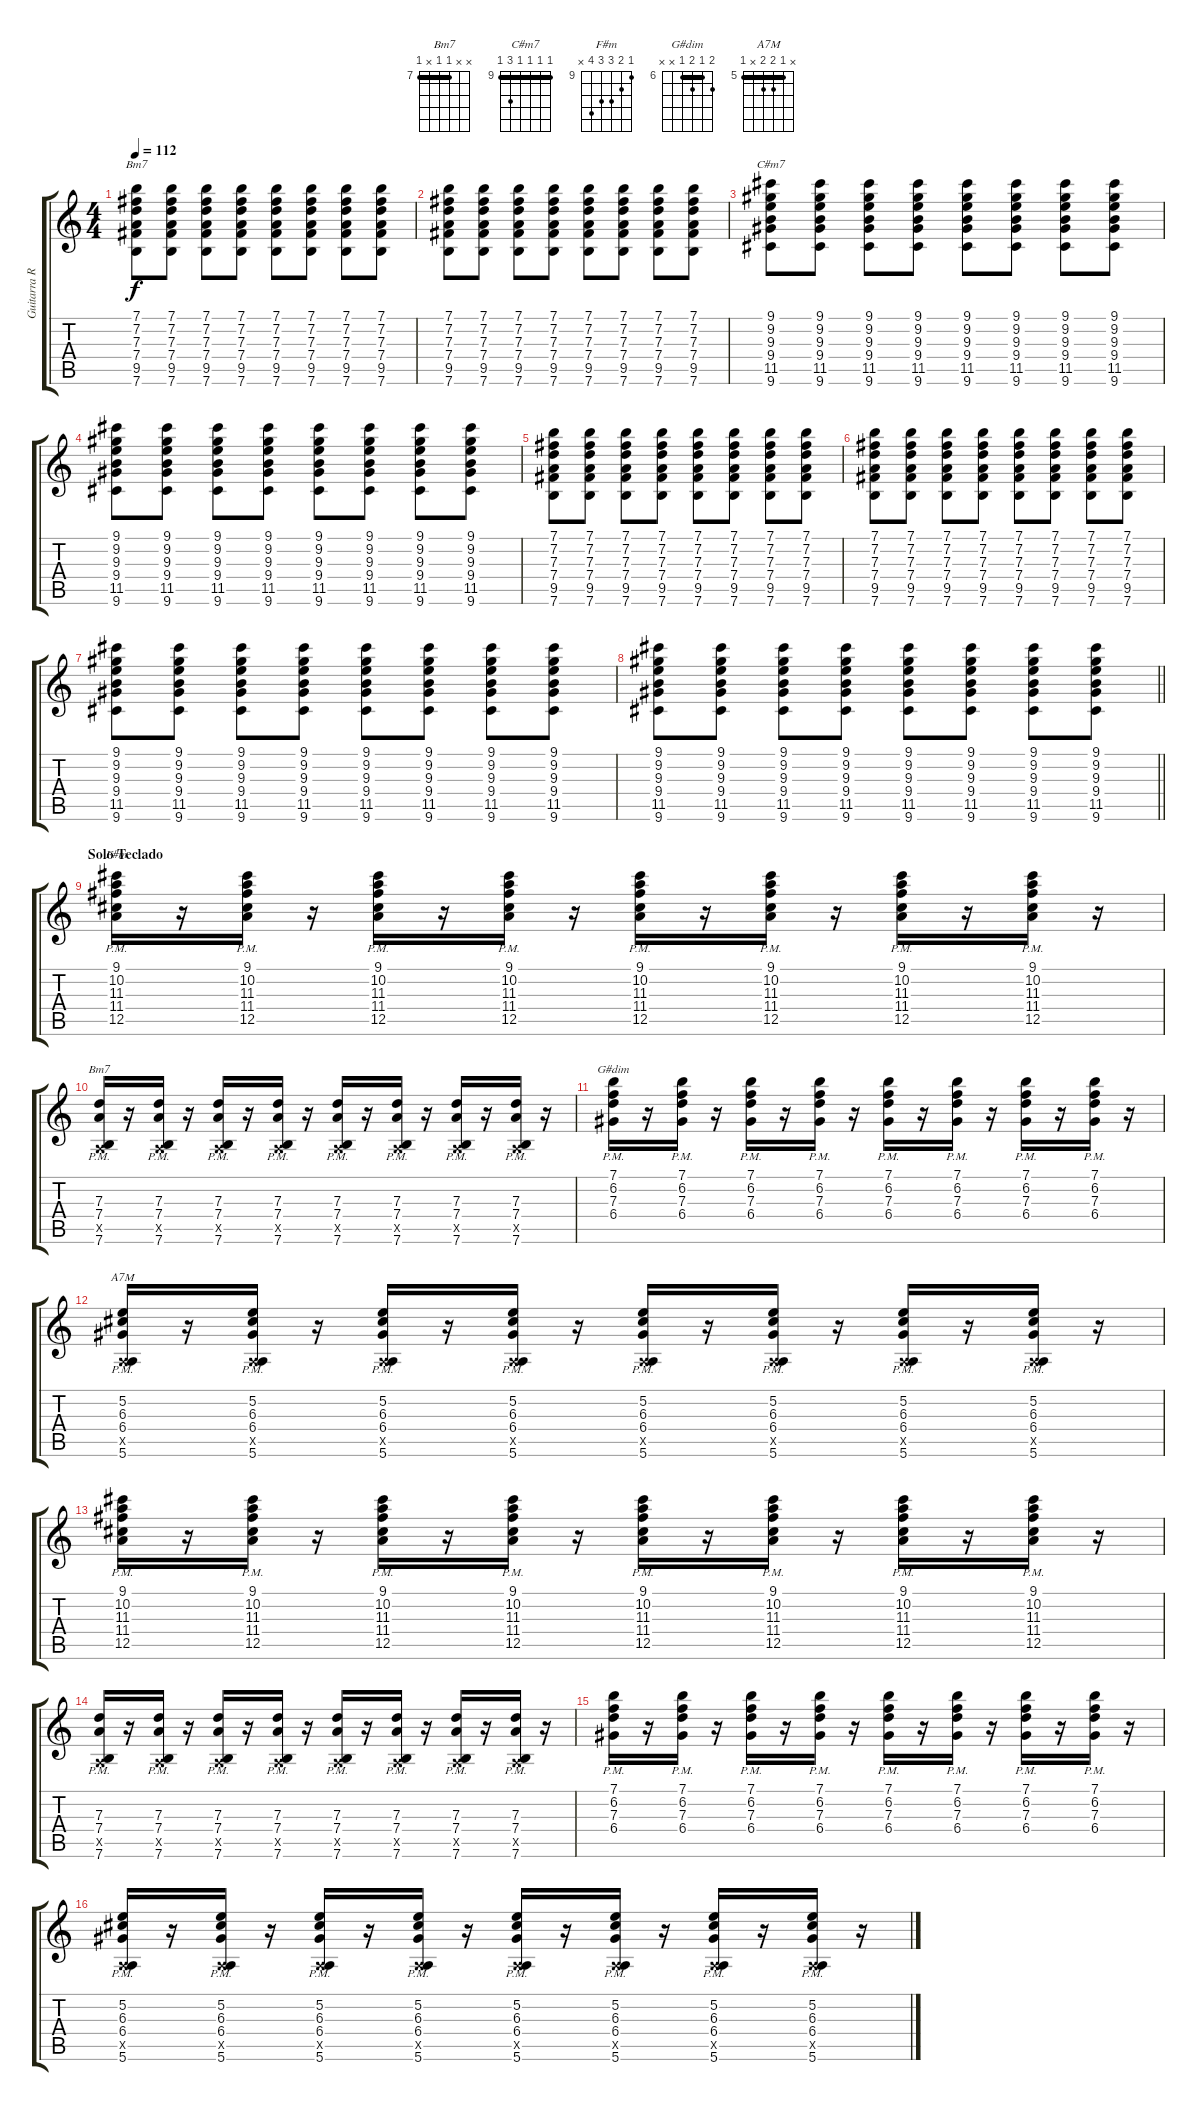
\track ("Guitarra Ritmica" "Guitarra R") {instrument distortionguitar}
\staff {score tabs}
\tuning (E4 B3 G3 D3 A2 E2) {hide}
\chord ("Bm7" 7 7 7 7 9 7) {firstfret 7 barre 7}
\chord ("C#m7" 9 9 9 9 11 9) {firstfret 9 barre 9}
\chord ("F#m" 9 10 11 11 12 x) {firstfret 9}
\chord ("Bm7" x x 7 7 x 7) {firstfret 7 barre 7}
\chord ("G#dim" 7 6 7 6 x x) {firstfret 6 barre 6}
\chord ("A7M" x 5 6 6 x 5) {firstfret 5 barre 5}
\ts (4 4)
\tempo 112
\clef g2
\ks c
(7.1 7.2 7.3 7.4 9.5 7.6).8{ch "Bm7" dy f} (7.1 7.2 7.3 7.4 9.5 7.6).8 (7.1 7.2 7.3 7.4 9.5 7.6).8 (7.1 7.2 7.3 7.4 9.5 7.6).8 (7.1 7.2 7.3 7.4 9.5 7.6).8 (7.1 7.2 7.3 7.4 9.5 7.6).8 (7.1 7.2 7.3 7.4 9.5 7.6).8 (7.1 7.2 7.3 7.4 9.5 7.6).8 |
(7.1 7.2 7.3 7.4 9.5 7.6).8 (7.1 7.2 7.3 7.4 9.5 7.6).8 (7.1 7.2 7.3 7.4 9.5 7.6).8 (7.1 7.2 7.3 7.4 9.5 7.6).8 (7.1 7.2 7.3 7.4 9.5 7.6).8 (7.1 7.2 7.3 7.4 9.5 7.6).8 (7.1 7.2 7.3 7.4 9.5 7.6).8 (7.1 7.2 7.3 7.4 9.5 7.6).8 |
(9.1 9.2 9.3 9.4 11.5 9.6).8{ch "C#m7"} (9.1 9.2 9.3 9.4 11.5 9.6).8 (9.1 9.2 9.3 9.4 11.5 9.6).8 (9.1 9.2 9.3 9.4 11.5 9.6).8 (9.1 9.2 9.3 9.4 11.5 9.6).8 (9.1 9.2 9.3 9.4 11.5 9.6).8 (9.1 9.2 9.3 9.4 11.5 9.6).8 (9.1 9.2 9.3 9.4 11.5 9.6).8 |
(9.1 9.2 9.3 9.4 11.5 9.6).8 (9.1 9.2 9.3 9.4 11.5 9.6).8 (9.1 9.2 9.3 9.4 11.5 9.6).8 (9.1 9.2 9.3 9.4 11.5 9.6).8 (9.1 9.2 9.3 9.4 11.5 9.6).8 (9.1 9.2 9.3 9.4 11.5 9.6).8 (9.1 9.2 9.3 9.4 11.5 9.6).8 (9.1 9.2 9.3 9.4 11.5 9.6).8 |
(7.1 7.2 7.3 7.4 9.5 7.6).8 (7.1 7.2 7.3 7.4 9.5 7.6).8 (7.1 7.2 7.3 7.4 9.5 7.6).8 (7.1 7.2 7.3 7.4 9.5 7.6).8 (7.1 7.2 7.3 7.4 9.5 7.6).8 (7.1 7.2 7.3 7.4 9.5 7.6).8 (7.1 7.2 7.3 7.4 9.5 7.6).8 (7.1 7.2 7.3 7.4 9.5 7.6).8 |
(7.1 7.2 7.3 7.4 9.5 7.6).8 (7.1 7.2 7.3 7.4 9.5 7.6).8 (7.1 7.2 7.3 7.4 9.5 7.6).8 (7.1 7.2 7.3 7.4 9.5 7.6).8 (7.1 7.2 7.3 7.4 9.5 7.6).8 (7.1 7.2 7.3 7.4 9.5 7.6).8 (7.1 7.2 7.3 7.4 9.5 7.6).8 (7.1 7.2 7.3 7.4 9.5 7.6).8 |
(9.1 9.2 9.3 9.4 11.5 9.6).8 (9.1 9.2 9.3 9.4 11.5 9.6).8 (9.1 9.2 9.3 9.4 11.5 9.6).8 (9.1 9.2 9.3 9.4 11.5 9.6).8 (9.1 9.2 9.3 9.4 11.5 9.6).8 (9.1 9.2 9.3 9.4 11.5 9.6).8 (9.1 9.2 9.3 9.4 11.5 9.6).8 (9.1 9.2 9.3 9.4 11.5 9.6).8 |
\barLineRight lightlight
(9.1 9.2 9.3 9.4 11.5 9.6).8 (9.1 9.2 9.3 9.4 11.5 9.6).8 (9.1 9.2 9.3 9.4 11.5 9.6).8 (9.1 9.2 9.3 9.4 11.5 9.6).8 (9.1 9.2 9.3 9.4 11.5 9.6).8 (9.1 9.2 9.3 9.4 11.5 9.6).8 (9.1 9.2 9.3 9.4 11.5 9.6).8 (9.1 9.2 9.3 9.4 11.5 9.6).8 |
\section ("" "Solo Teclado")
(9.1{pm} 10.2{pm} 11.3{pm} 11.4{pm} 12.5{pm}).16{ch "F#m"} r.16 (9.1{pm} 10.2{pm} 11.3{pm} 11.4{pm} 12.5{pm}).16 r.16 (9.1{pm} 10.2{pm} 11.3{pm} 11.4{pm} 12.5{pm}).16 r.16 (9.1{pm} 10.2{pm} 11.3{pm} 11.4{pm} 12.5{pm}).16 r.16 (9.1{pm} 10.2{pm} 11.3{pm} 11.4{pm} 12.5{pm}).16 r.16 (9.1{pm} 10.2{pm} 11.3{pm} 11.4{pm} 12.5{pm}).16 r.16 (9.1{pm} 10.2{pm} 11.3{pm} 11.4{pm} 12.5{pm}).16 r.16 (9.1{pm} 10.2{pm} 11.3{pm} 11.4{pm} 12.5{pm}).16 r.16 |
(7.3{pm} 7.4{pm} 0.5{x} 7.6{pm}).16{ch "Bm7"} r.16 (7.3{pm} 7.4{pm} 0.5{x} 7.6{pm}).16 r.16 (7.3{pm} 7.4{pm} 0.5{x} 7.6{pm}).16 r.16 (7.3{pm} 7.4{pm} 0.5{x} 7.6{pm}).16 r.16 (7.3{pm} 7.4{pm} 0.5{x} 7.6{pm}).16 r.16 (7.3{pm} 7.4{pm} 0.5{x} 7.6{pm}).16 r.16 (7.3{pm} 7.4{pm} 0.5{x} 7.6{pm}).16 r.16 (7.3{pm} 7.4{pm} 0.5{x} 7.6{pm}).16 r.16 |
(7.1{pm} 6.2{pm} 7.3{pm} 6.4{pm}).16{ch "G#dim"} r.16 (7.1{pm} 6.2{pm} 7.3{pm} 6.4{pm}).16 r.16 (7.1{pm} 6.2{pm} 7.3{pm} 6.4{pm}).16 r.16 (7.1{pm} 6.2{pm} 7.3{pm} 6.4{pm}).16 r.16 (7.1{pm} 6.2{pm} 7.3{pm} 6.4{pm}).16 r.16 (7.1{pm} 6.2{pm} 7.3{pm} 6.4{pm}).16 r.16 (7.1{pm} 6.2{pm} 7.3{pm} 6.4{pm}).16 r.16 (7.1{pm} 6.2{pm} 7.3{pm} 6.4{pm}).16 r.16 |
(5.2{pm} 6.3{pm} 6.4{pm} 0.5{x} 5.6{pm}).16{ch "A7M"} r.16 (5.2{pm} 6.3{pm} 6.4{pm} 0.5{x} 5.6{pm}).16 r.16 (5.2{pm} 6.3{pm} 6.4{pm} 0.5{x} 5.6{pm}).16 r.16 (5.2{pm} 6.3{pm} 6.4{pm} 0.5{x} 5.6{pm}).16 r.16 (5.2{pm} 6.3{pm} 6.4{pm} 0.5{x} 5.6{pm}).16 r.16 (5.2{pm} 6.3{pm} 6.4{pm} 0.5{x} 5.6{pm}).16 r.16 (5.2{pm} 6.3{pm} 6.4{pm} 0.5{x} 5.6{pm}).16 r.16 (5.2{pm} 6.3{pm} 6.4{pm} 0.5{x} 5.6{pm}).16 r.16 |
(9.1{pm} 10.2{pm} 11.3{pm} 11.4{pm} 12.5{pm}).16 r.16 (9.1{pm} 10.2{pm} 11.3{pm} 11.4{pm} 12.5{pm}).16 r.16 (9.1{pm} 10.2{pm} 11.3{pm} 11.4{pm} 12.5{pm}).16 r.16 (9.1{pm} 10.2{pm} 11.3{pm} 11.4{pm} 12.5{pm}).16 r.16 (9.1{pm} 10.2{pm} 11.3{pm} 11.4{pm} 12.5{pm}).16 r.16 (9.1{pm} 10.2{pm} 11.3{pm} 11.4{pm} 12.5{pm}).16 r.16 (9.1{pm} 10.2{pm} 11.3{pm} 11.4{pm} 12.5{pm}).16 r.16 (9.1{pm} 10.2{pm} 11.3{pm} 11.4{pm} 12.5{pm}).16 r.16 |
(7.3{pm} 7.4{pm} 0.5{x} 7.6{pm}).16 r.16 (7.3{pm} 7.4{pm} 0.5{x} 7.6{pm}).16 r.16 (7.3{pm} 7.4{pm} 0.5{x} 7.6{pm}).16 r.16 (7.3{pm} 7.4{pm} 0.5{x} 7.6{pm}).16 r.16 (7.3{pm} 7.4{pm} 0.5{x} 7.6{pm}).16 r.16 (7.3{pm} 7.4{pm} 0.5{x} 7.6{pm}).16 r.16 (7.3{pm} 7.4{pm} 0.5{x} 7.6{pm}).16 r.16 (7.3{pm} 7.4{pm} 0.5{x} 7.6{pm}).16 r.16 |
(7.1{pm} 6.2{pm} 7.3{pm} 6.4{pm}).16 r.16 (7.1{pm} 6.2{pm} 7.3{pm} 6.4{pm}).16 r.16 (7.1{pm} 6.2{pm} 7.3{pm} 6.4{pm}).16 r.16 (7.1{pm} 6.2{pm} 7.3{pm} 6.4{pm}).16 r.16 (7.1{pm} 6.2{pm} 7.3{pm} 6.4{pm}).16 r.16 (7.1{pm} 6.2{pm} 7.3{pm} 6.4{pm}).16 r.16 (7.1{pm} 6.2{pm} 7.3{pm} 6.4{pm}).16 r.16 (7.1{pm} 6.2{pm} 7.3{pm} 6.4{pm}).16 r.16 |
(5.2{pm} 6.3{pm} 6.4{pm} 0.5{x} 5.6{pm}).16 r.16 (5.2{pm} 6.3{pm} 6.4{pm} 0.5{x} 5.6{pm}).16 r.16 (5.2{pm} 6.3{pm} 6.4{pm} 0.5{x} 5.6{pm}).16 r.16 (5.2{pm} 6.3{pm} 6.4{pm} 0.5{x} 5.6{pm}).16 r.16 (5.2{pm} 6.3{pm} 6.4{pm} 0.5{x} 5.6{pm}).16 r.16 (5.2{pm} 6.3{pm} 6.4{pm} 0.5{x} 5.6{pm}).16 r.16 (5.2{pm} 6.3{pm} 6.4{pm} 0.5{x} 5.6{pm}).16 r.16 (5.2{pm} 6.3{pm} 6.4{pm} 0.5{x} 5.6{pm}).16 r.16
